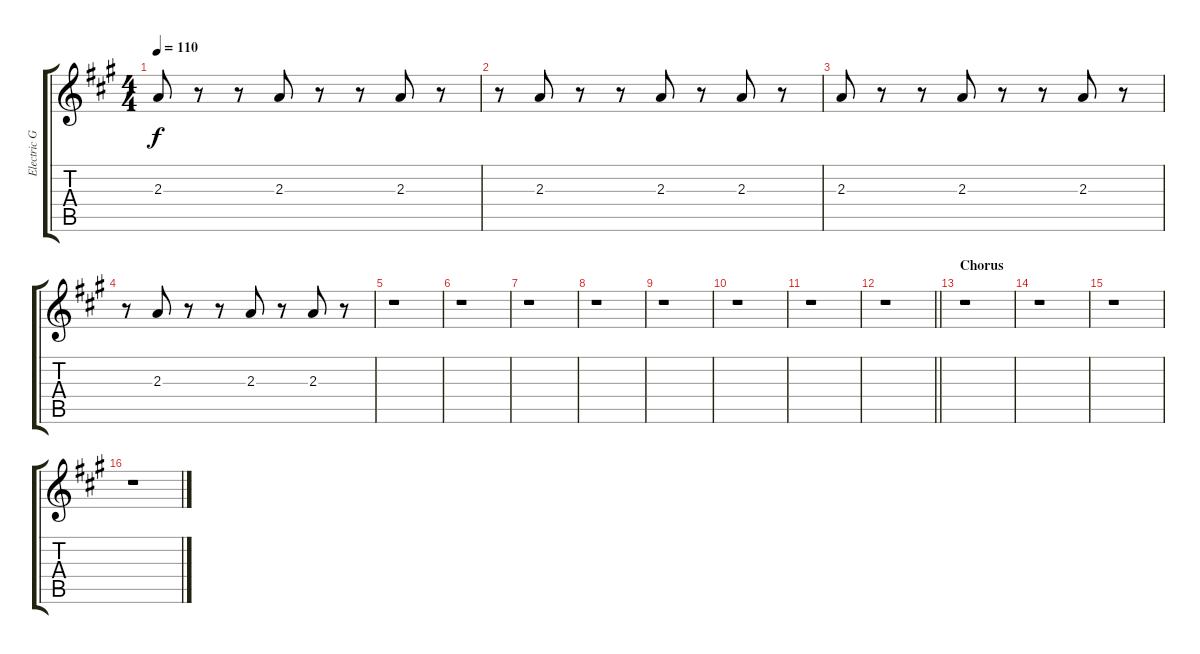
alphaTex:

\track ("Electric Guitar 2" "Electric G") {instrument acousticguitarsteel}
\staff {score tabs}
\tuning (E4 B3 G3 D3 A2 E2) {hide}
\ts (4 4)
\tempo 110
\clef g2
\ks a
2.3.8{dy f} r.8 r.8 2.3.8 r.8 r.8 2.3.8 r.8 |
r.8 2.3.8 r.8 r.8 2.3.8 r.8 2.3.8 r.8 |
2.3.8 r.8 r.8 2.3.8 r.8 r.8 2.3.8 r.8 |
r.8 2.3.8 r.8 r.8 2.3.8 r.8 2.3.8 r.8 |
r.1 |
r.1 |
r.1 |
r.1 |
r.1 |
r.1 |
r.1 |
\barLineRight lightlight
r.1 |
\section ("" "Chorus")
r.1 |
r.1 |
r.1 |
r.1
